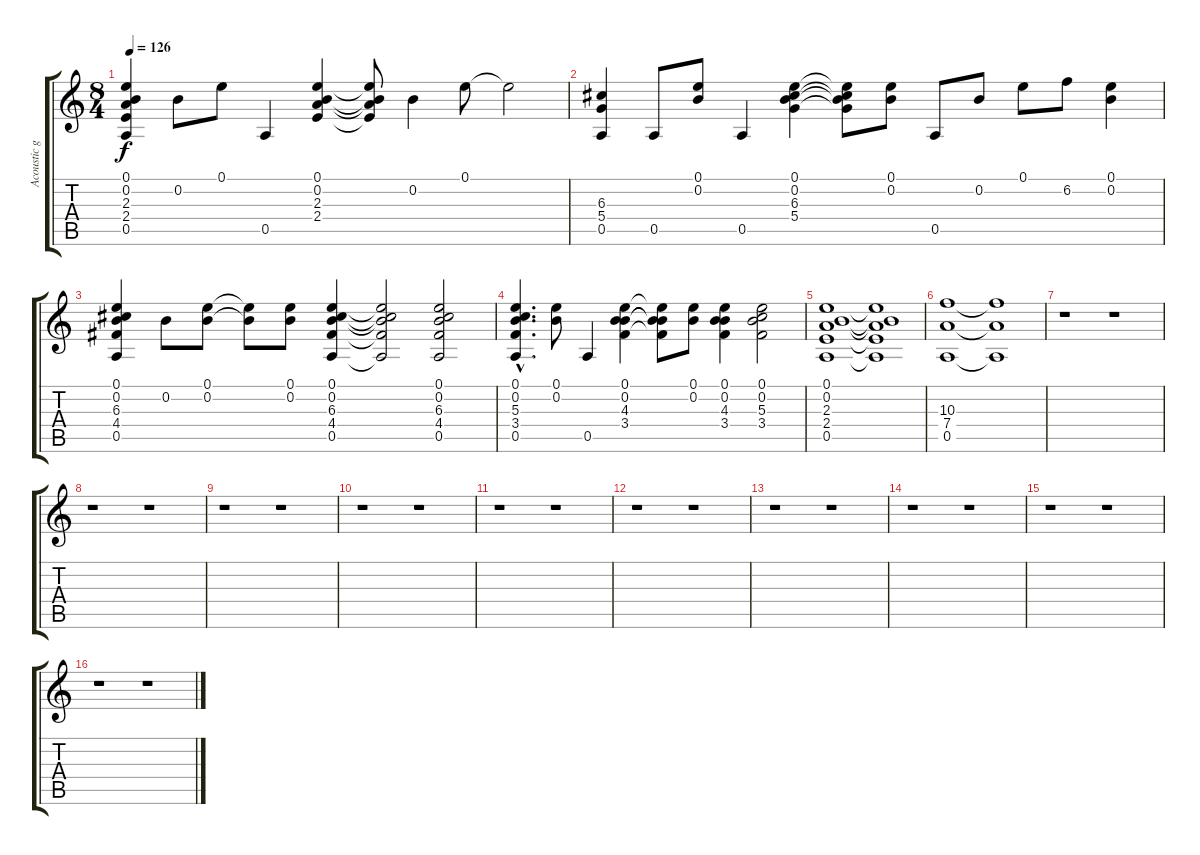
\track ("Acoustic guitar" "Acoustic g") {instrument acousticguitarsteel}
\staff {score tabs}
\tuning (E4 B3 G3 D3 A2 E2) {hide}
\ts (8 4)
\tempo 126
\clef g2
\ks c
(0.1 0.2 2.3 2.4 0.5).4{dy f} 0.2.8 0.1.8 0.5.4 (0.1 0.2 2.3 2.4).4 (0.1{t} 0.2{t} 2.3{t} 2.4{t}).8 0.2.4 0.1.8 0.1{t}.2 |
(6.3 5.4 0.5).4 0.5.8 (0.1 0.2).8 0.5.4 (0.1 0.2 6.3 5.4).4 (0.1{t} 0.2{t} 6.3{t} 5.4{t}).8 (0.1 0.2).8 0.5.8 0.2.8 0.1.8 6.2.8 (0.1 0.2).4 |
(0.1 0.2 6.3 4.4 0.5).4 0.2.8 (0.1 0.2).8 (0.1{t} 0.2{t}).8 (0.1 0.2).8 (0.1 0.2 6.3 4.4 0.5).4 (0.1{t} 0.2{t} 6.3{t} 4.4{t} 0.5{t}).2 (0.1 0.2 6.3 4.4 0.5).2 |
(0.1{hac} 0.2{hac} 5.3{hac} 3.4{hac} 0.5{hac}).4{d} (0.1 0.2).8 0.5.4 (0.1 0.2 4.3 3.4).4 (0.1{t} 0.2{t} 4.3{t} 3.4{t}).8 (0.1 0.2).8 (0.1 0.2 4.3 3.4).4 (0.1 0.2 5.3 3.4).2 |
(0.1 0.2 2.3 2.4 0.5).1 (0.1{t} 0.2{t} 2.3{t} 2.4{t} 0.5{t}).1 |
(10.3 7.4 0.5).1 (10.3{t} 7.4{t} 0.5{t}).1 |
r.1 r.1 |
r.1 r.1 |
r.1 r.1 |
r.1 r.1 |
r.1 r.1 |
r.1 r.1 |
r.1 r.1 |
r.1 r.1 |
r.1 r.1 |
r.1 r.1
